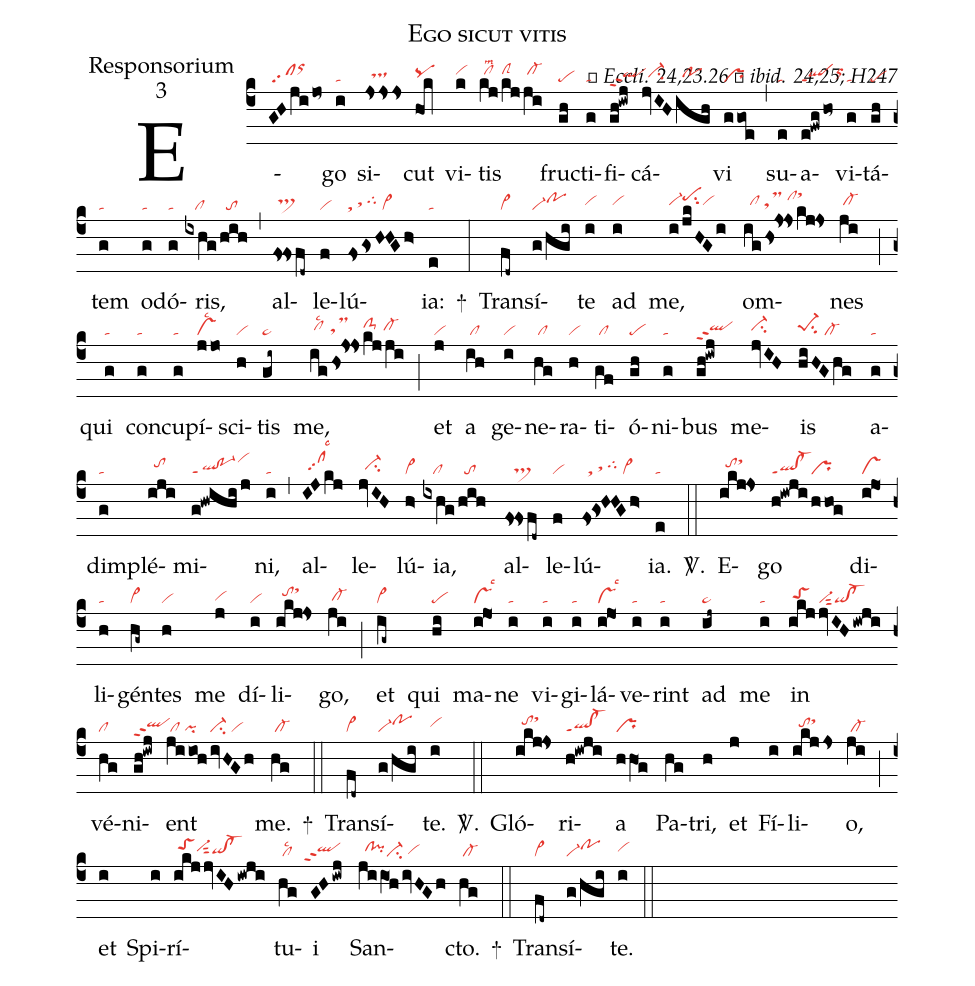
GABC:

name:Ego sicut vitis;
office-part:Responsorium;
mode:3;
commentary:ꝶ Eccli. 24,23.26 ꝟ ibid. 24,25; H247;
nabc-lines:1;
%%
(c4)
E(GHjijo~|/sforhk)go(i|ta) si(jsss|//tshh)cut(hOk|pqhh) vi(k|vihi)tis(kj|/clhilsm2|/kj|clShi|/ji|/cl-hi)
fru(gh|pe)cti(g|ta)fi(gh!iwj|qlhhppt2)cá(jvIH|//ci-hh|igh|//pohh)vi(ggoe|pr) (,)
su(e|ta)a(e!fwg/ho~|qlppt1orhi)vi(g|ta)tá(gh|pe)tem(g|ta) o(g|ta)dó(g|ta)ris,(ixhg|///cl|/hih|//to) (,)
al(fs!fsfd~|//ts>hh)le(f|vi)lú(fsgsH!HGh>|st/sthh/tghi/vi>)ia:(e|ta) +(:)
Tran(fd~|cl~)sí(g/hgi|vi-pohi)te(i|vihh) ad(i|vihh) me,(i/jkHGi|vi-hhpehjsu2vihh)
om(ighs!js!jskj!js|//clhh/tsMhg/clhjsthl)nes(ji|/cl-hh) (;)
qui(g|ta) con(g|ta)cu(g|ta)pí(jjo|vslsc2)sci(h|vi)tis(gi~|pe~) me,(ighs!js!js|/clhhlsc2//tsMhg|kj/ji|clS-hi/cl-hh) (;)
et(j|vi) a(ih|/cl) ge(i|vi)ne(hg|/cl)ra(h|vi)ti(gf|/cl)ó(gh|pe)ni(g|ta)bus(gh!iwj|qlhhppt2)
me(jvIH|ci-hh)is(hiHGhg|pe-1hhsu2/cl-) a(g|ta)dim(g|ta)plé(iji|//tohi)mi(g!hwihi/j|ql!po-1ppt1vihk)ni,(i|ta) (,)
al(IJkj|//sfhhlsc3)le(jvIH|//ci-hh)lú(h>|vi>)ia,(ixhg|///cl|/hih|//to)
al(fs!fsfd~|///ts>)le(f|vi)lú(fs!gs!H!HGh>|//st/sthh/tghi/vi>)ia.(e|ta) <sp>V/</sp>.(::)
E(ikj!js|//tohisthk)go(h!iwji|ql!cl-ppt1|/hhog|pr) di(i!jo1|vs)li(h|ta)gén(hg~|vi>)tes(h|vi) me(j|vihg) dí(i|vi)li(ikj!js|//tohisthk)go,(ji|/cl-hg) (;)
et(ig~|vi>) qui(hi|pe) ma(i!jo1|vslsc3)ne(i|ta) vi(i|ta)gi(i|ta)lá(i!jo1|vslsc3)ve(i|ta)rint(i|ta) ad(ij~|ta>) me(i|ta) in(ikj|/toShh|jvIHiwji|vi-sut2qi!cl-)
vé(hg|cl)ni(gh!iwj|qlhhppt2)ent(ji/ioh|/cl/pi|/ivHGh|ci-/vi) me.(hg|/cl-) +(::)
Tran(fd~|cl~)sí(g/hgi|vi-pohi)te.(i|vihh) <sp>V/</sp>.(::)
Gló(ikj!js|//tohisthk)ri(h!iwji|ql!cl-ppt1)a(hhO1g|pr) Pa(hg)tri,(h) et(j) Fí(i)li(ikjjs|//tohhsthj)o,(ji|/cl-) (;)
et(i) Spi(i)rí(ikjjvIHiwji|/toShivi-hhsut2qihg!cl-hg)tu(hg|/cllsc2)i(GHiwj|``qlhhppt2) San(jiiO1hivHGh|//clhh!pihhci-/vihg)cto.(hg|/cl-) +(::)
Tran(fd~|cl~)sí(g/hgi|vi-pohi)te.(i|vihh) (::)
